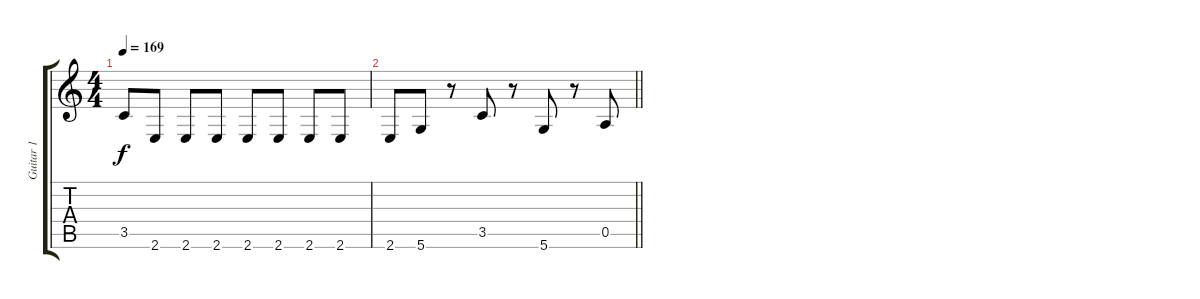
\track ("Guitar 1" "Guitar 1") {instrument distortionguitar}
\staff {score tabs}
\tuning (E4 B3 G3 D3 A2 D2) {hide}
\ts (4 4)
\tempo 169
\clef g2
\ks c
3.5{t}.8{dy f} 2.6.8 2.6.8 2.6.8 2.6.8 2.6.8 2.6.8 2.6.8 |
\barLineRight lightlight
2.6.8 5.6.8 r.8 3.5.8 r.8 5.6.8 r.8 0.5.8
